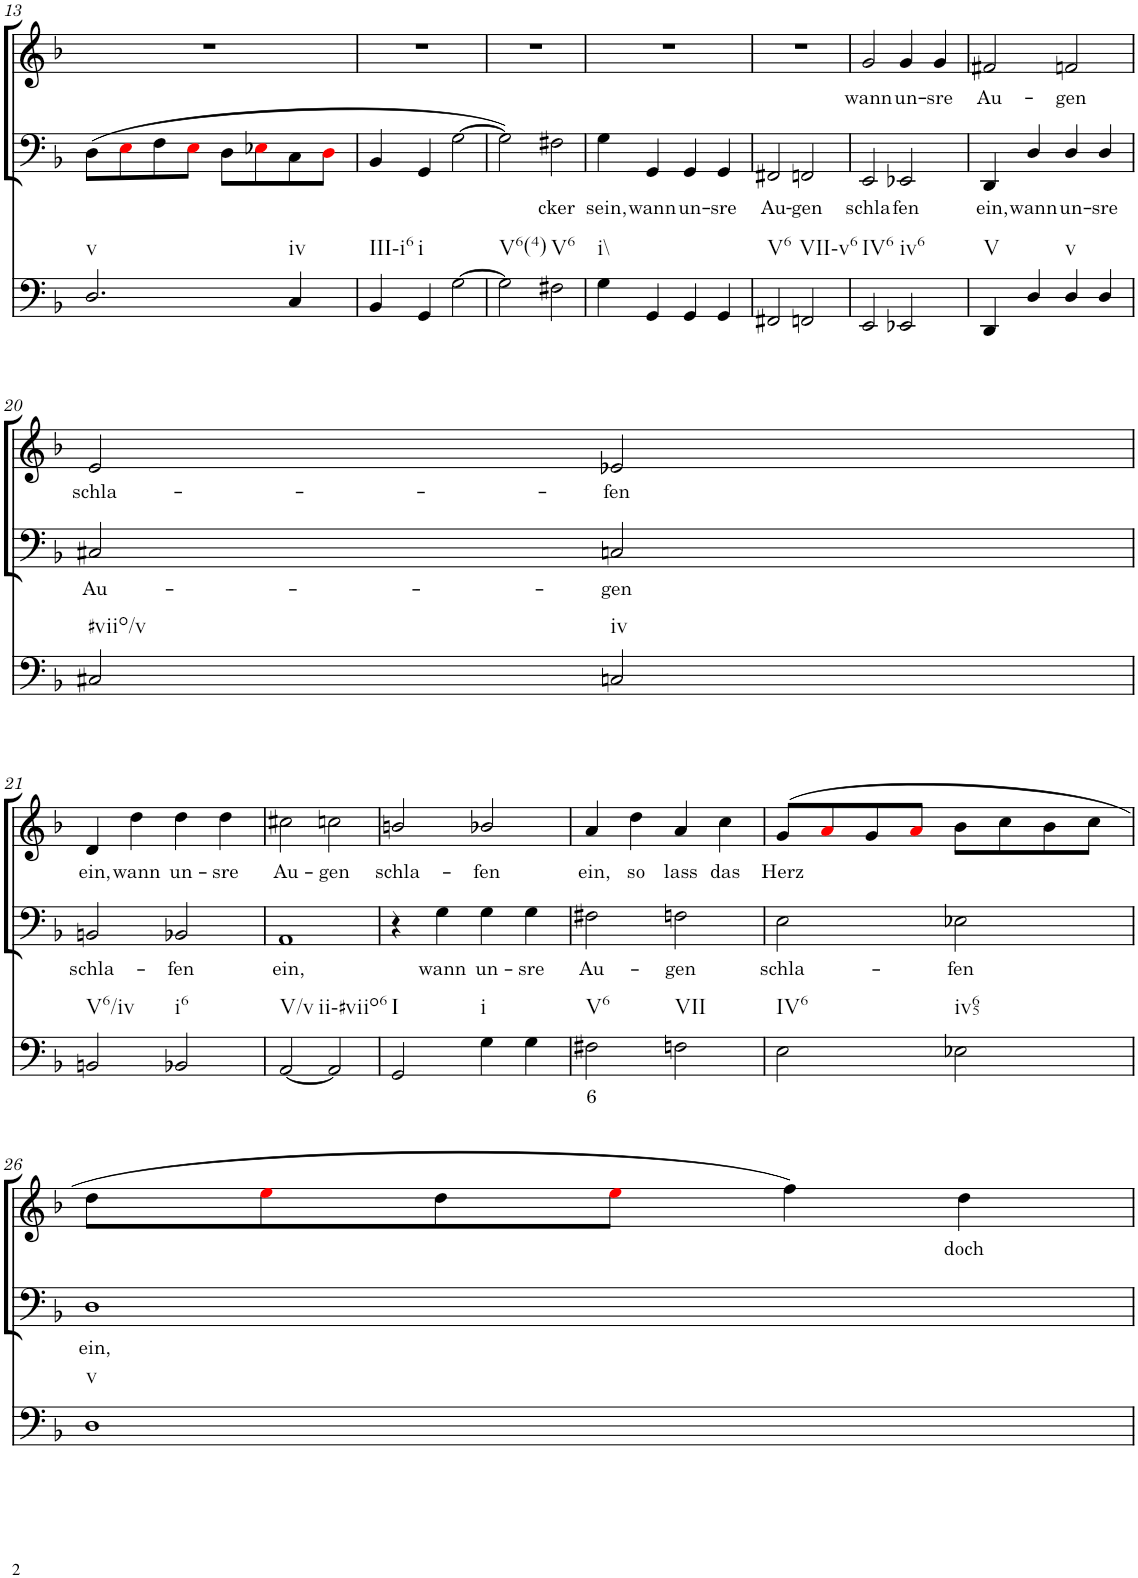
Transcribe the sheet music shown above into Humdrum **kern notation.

**kern	**text	**kern	**text	**kern	**text
*part3	*part3	*part2	*part2	*part1	*part1
*staff3	*staff3	*staff2	*staff2	*staff1	*staff1
*I"Continuo	*	*I"Bass	*	*I"Soprano	*
!!LO:PB:g=z
*clefF4	*	*clefF4	*	*clefG2	*
*k[b-]	*	*k[b-]	*	*k[b-]	*
*M4/4	*	*M4/4	*	*M4/4	*
=13	=13	=13	=13	=13	=13
!LO:TX:b:t=v	!	!	!	!	!
2.D/	.	(8D\L	.	1r	.
.	.	8Ei\	.	.	.
.	.	8F\	.	.	.
.	.	8Ei\J	.	.	.
.	.	8D\L	.	.	.
.	.	8E-Xi\	.	.	.
!LO:TX:b:t=iv	!	!	!	!	!
4C/	.	8C\	.	.	.
.	.	8Di\J	.	.	.
=14	=14	=14	=14	=14	=14
!LO:TX:b:t=III-i6	!	!	!	!	!
4BB-/	.	4BB-/	.	1r	.
!LO:TX:b:t=i	!	!	!	!	!
4GG/	.	4GG/	.	.	.
[2G\	.	[2G\	.	.	.
=15	=15	=15	=15	=15	=15
!LO:TX:b:t=V6(4)	!	!	!	!	!
2G\]	.	2G\])	.	1r	.
!LO:TX:b:t=V6	!	!	!	!	!
!	!	!	!LO:LY:b	!	!
2F#X\	.	2F#X\	cker	.	.
=16	=16	=16	=16	=16	=16
!LO:TX:b:t=i\\	!	!	!	!	!
!	!	!	!LO:LY:b	!	!
4G\	.	4G\	sein,	1r	.
!	!	!	!LO:LY:b	!	!
4GG/	.	4GG/	wann	.	.
!	!	!	!LO:LY:b	!	!
4GG/	.	4GG/	un-	.	.
!	!	!	!LO:LY:b	!	!
4GG/	.	4GG/	sre	.	.
=17	=17	=17	=17	=17	=17
!LO:TX:b:t=V6	!	!	!	!	!
!	!	!	!LO:LY:b	!	!
2FF#X/	.	2FF#X/	Au-	1r	.
!LO:TX:b:t=VII-v6	!	!	!	!	!
!	!	!	!LO:LY:b	!	!
2FFn/	.	2FFn/	gen	.	.
=18	=18	=18	=18	=18	=18
!LO:TX:b:t=IV6	!	!	!	!	!
!	!	!	!LO:LY:b	!	!LO:LY:b
2EE/	.	2EE/	schla-	2g/	wann
!LO:TX:b:t=iv6	!	!	!	!	!
!	!	!	!LO:LY:b	!	!LO:LY:b
2EE-X/	.	2EE-X/	fen	4g/	un-
!	!	!	!	!	!LO:LY:b
.	.	.	.	4g/	sre
=19	=19	=19	=19	=19	=19
!LO:TX:b:t=V	!	!	!	!	!
!	!	!	!LO:LY:b	!	!LO:LY:b
4DD/	.	4DD/	ein,	2f#X/	Au-
!	!	!	!LO:LY:b	!	!
4D/	.	4D/	wann	.	.
!LO:TX:b:t=v	!	!	!	!	!
!	!	!	!LO:LY:b	!	!LO:LY:b
4D/	.	4D/	un-	2fn/	gen
!	!	!	!LO:LY:b	!	!
4D/	.	4D/	sre	.	.
!!LO:LB:g=z
=20	=20	=20	=20	=20	=20
!LO:TX:b:t=#viio/v	!	!	!	!	!
!	!	!	!LO:LY:b	!	!LO:LY:b
2C#X/	.	2C#X/	Au-	2e/	schla-
!LO:TX:b:t=iv	!	!	!	!	!
!	!	!	!LO:LY:b	!	!LO:LY:b
2Cn/	.	2Cn/	gen	2e-X/	fen
!!LO:LB:g=z
=21	=21	=21	=21	=21	=21
!LO:TX:b:t=V6/iv	!	!	!	!	!
!	!	!	!LO:LY:b	!	!LO:LY:b
2BBn/	.	2BBn/	schla-	4d/	ein,
!	!	!	!	!	!LO:LY:b
.	.	.	.	4dd\	wann
!LO:TX:b:t=i6	!	!	!	!	!
!	!	!	!LO:LY:b	!	!LO:LY:b
2BB-X/	.	2BB-X/	fen	4dd\	un-
!	!	!	!	!	!LO:LY:b
.	.	.	.	4dd\	sre
=22	=22	=22	=22	=22	=22
!LO:TX:b:t=V/v	!	!	!	!	!
!	!	!	!LO:LY:b	!	!LO:LY:b
[2AA/	.	1AA	ein,	2cc#X\	Au-
!LO:TX:b:t=ii-#viio6	!	!	!	!	!
!	!	!	!	!	!LO:LY:b
2AA/]	.	.	.	2ccn\	gen
=23	=23	=23	=23	=23	=23
!LO:TX:b:t=I	!	!	!	!	!
!	!	!	!	!	!LO:LY:b
2GG/	.	4r	.	2bn/	schla-
!	!	!	!LO:LY:b	!	!
.	.	4G\	wann	.	.
!LO:TX:b:t=i	!	!	!	!	!
!	!	!	!LO:LY:b	!	!LO:LY:b
4G\	.	4G\	un-	2b-X/	fen
!	!	!	!LO:LY:b	!	!
4G\	.	4G\	sre	.	.
=24	=24	=24	=24	=24	=24
!LO:TX:b:t=V6	!	!	!	!	!
!	!LO:LY:b	!	!LO:LY:b	!	!LO:LY:b
2F#X\	6	2F#X\	Au-	4a/	ein,
!	!	!	!	!	!LO:LY:b
.	.	.	.	4dd\	so
!LO:TX:b:t=VII	!	!	!	!	!
!	!	!	!LO:LY:b	!	!LO:LY:b
2Fn\	.	2Fn\	gen	4a/	lass
!	!	!	!	!	!LO:LY:b
.	.	.	.	4cc\	das
=25	=25	=25	=25	=25	=25
!LO:TX:b:t=IV6	!	!	!	!	!
!	!	!	!LO:LY:b	!	!LO:LY:b
2E\	.	2E\	schla-	(8g/L	Herz
.	.	.	.	8ai/	.
.	.	.	.	8g/	.
.	.	.	.	8ai/J	.
!LO:TX:b:t=iv65	!	!	!	!	!
!	!	!	!LO:LY:b	!	!
2E-X\	.	2E-X\	fen	8b-\L	.
.	.	.	.	8cc\	.
.	.	.	.	8b-\	.
.	.	.	.	8cc\J	.
!!LO:LB:g=z
=26	=26	=26	=26	=26	=26
!LO:TX:b:t=v	!	!	!	!	!
!	!	!	!LO:LY:b	!	!
1D	.	1D	ein,	8dd\L	.
.	.	.	.	8eei\	.
.	.	.	.	8dd\	.
.	.	.	.	8eei\J	.
.	.	.	.	4ff\)	.
!	!	!	!	!	!LO:LY:b
.	.	.	.	4dd\	doch
=	=	=	=	=	=
*-	*-	*-	*-	*-	*-
